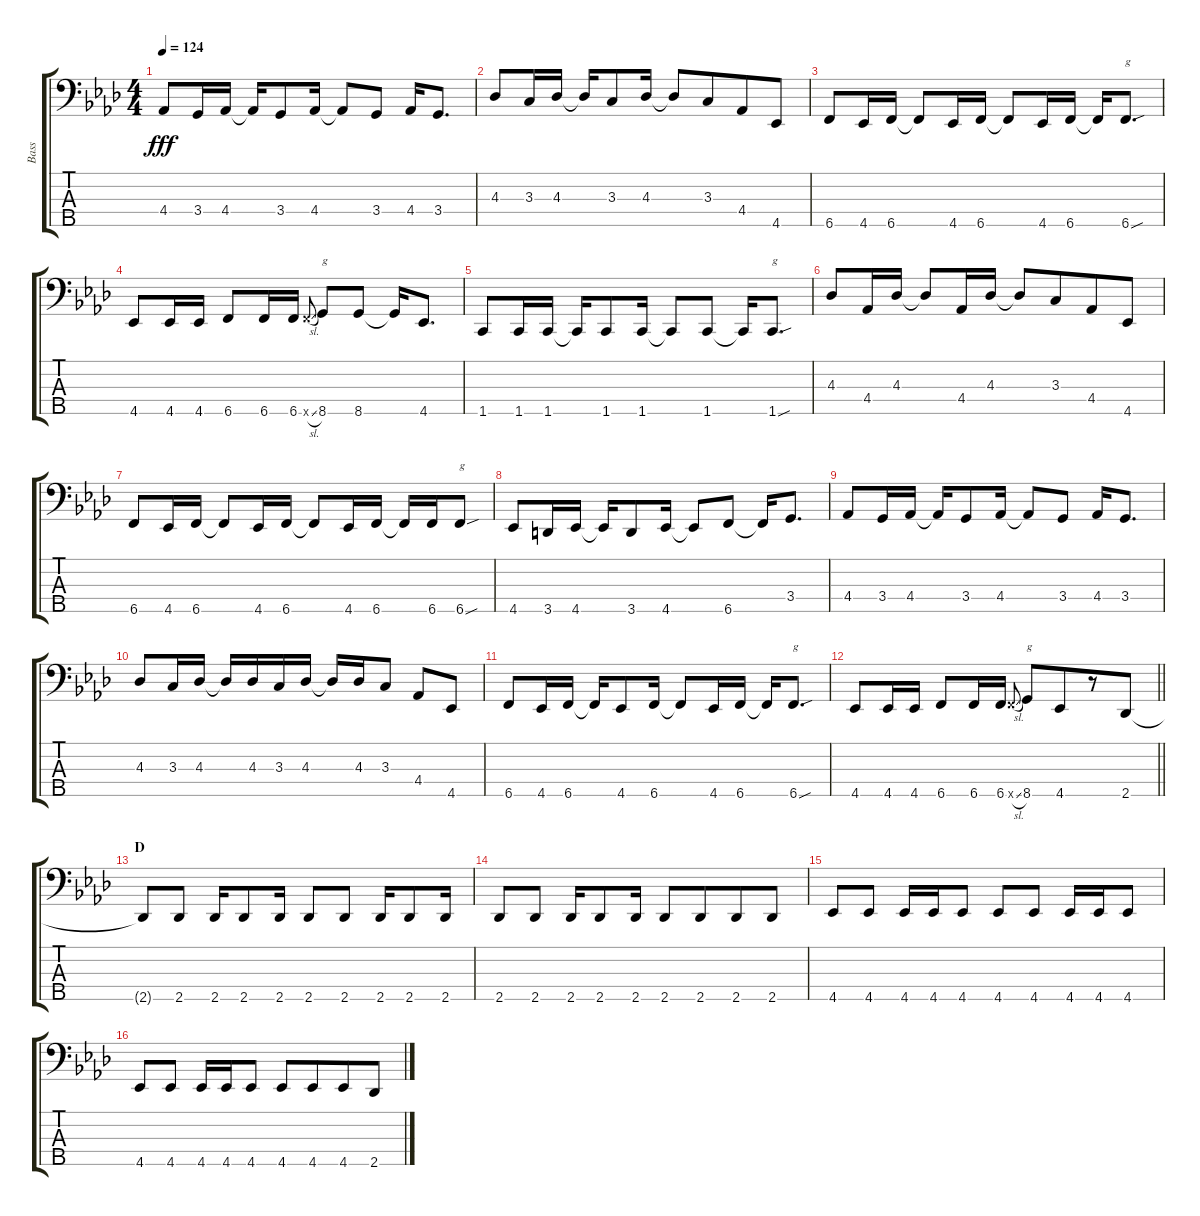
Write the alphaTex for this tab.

\track ("Bass" "Bass") {solo instrument electricbasspick}
\staff {score tabs}
\tuning (G2 D2 A1 E1 B0) {hide}
\ts (4 4)
\tempo 124
\clef f4
\ks ab
4.4.8{dy fff} 3.4.16 4.4.16 4.4{t}.16 3.4.8 4.4.16 4.4{t}.8 3.4.8 4.4.16 3.4.8{d} |
4.3.8 3.3.16 4.3.16 4.3{t}.16 3.3.8 4.3.16 4.3{t}.8 3.3.8{beam merge} 4.4.8 4.5.8 |
6.5.8 4.5.16 6.5.16 6.5{t}.8 4.5.16 6.5.16 6.5{t}.8 4.5.16 6.5.16 6.5{t}.16 6.5{sou}.8{d txt "g"} |
4.5.8 4.5.16 4.5.16 6.5.8 6.5.16 6.5.16 6.5{sl x}.8{gr onbeat} 8.5.8{txt "g"} 8.5.8 8.5{t}.16 4.5.8{d} |
1.5.8 1.5.16 1.5.16 1.5{t}.16 1.5.8 1.5.16 1.5{t}.8 1.5.8 1.5{t}.16 1.5{sou}.8{d txt "g"} |
4.3.8 4.4.16 4.3.16 4.3{t}.8 4.4.16 4.3.16 4.3{t}.8 3.3.8{beam merge} 4.4.8 4.5.8 |
6.5.8 4.5.16 6.5.16 6.5{t}.8 4.5.16 6.5.16 6.5{t}.8 4.5.16 6.5.16 6.5{t}.16 6.5.16 6.5{sou}.8{txt "g"} |
4.5.8 3.5.16 4.5.16 4.5{t}.16 3.5.8 4.5.16 4.5{t}.8 6.5.8 6.5{t}.16 3.4.8{d} |
4.4.8 3.4.16 4.4.16 4.4{t}.16 3.4.8 4.4.16 4.4{t}.8 3.4.8 4.4.16 3.4.8{d} |
4.3.8 3.3.16 4.3.16 4.3{t}.16 4.3.16 3.3.16 4.3.16 4.3{t}.16 4.3.16 3.3.8{beam split} 4.4.8 4.5.8 |
6.5.8 4.5.16 6.5.16 6.5{t}.16 4.5.8 6.5.16 6.5{t}.8 4.5.16 6.5.16 6.5{t}.16 6.5{sou}.8{d txt "g"} |
\barLineRight lightlight
4.5.8 4.5.16 4.5.16 6.5.8 6.5.16 6.5.16 6.5{sl x}.8{gr onbeat} 8.5.8{txt "g"} 4.5.8{beam merge} r.8 2.5.8 |
\section ("" "D")
2.5{t}.8 2.5.8 2.5.16 2.5.8 2.5.16 2.5.8 2.5.8 2.5.16 2.5.8 2.5.16 |
2.5.8 2.5.8 2.5.16 2.5.8 2.5.16 2.5.8 2.5.8{beam merge} 2.5.8 2.5.8 |
4.5.8 4.5.8 4.5.16 4.5.16 4.5.8 4.5.8 4.5.8 4.5.16 4.5.16 4.5.8 |
4.5.8 4.5.8 4.5.16 4.5.16 4.5.8 4.5.8 4.5.8{beam merge} 4.5.8 2.5.8
